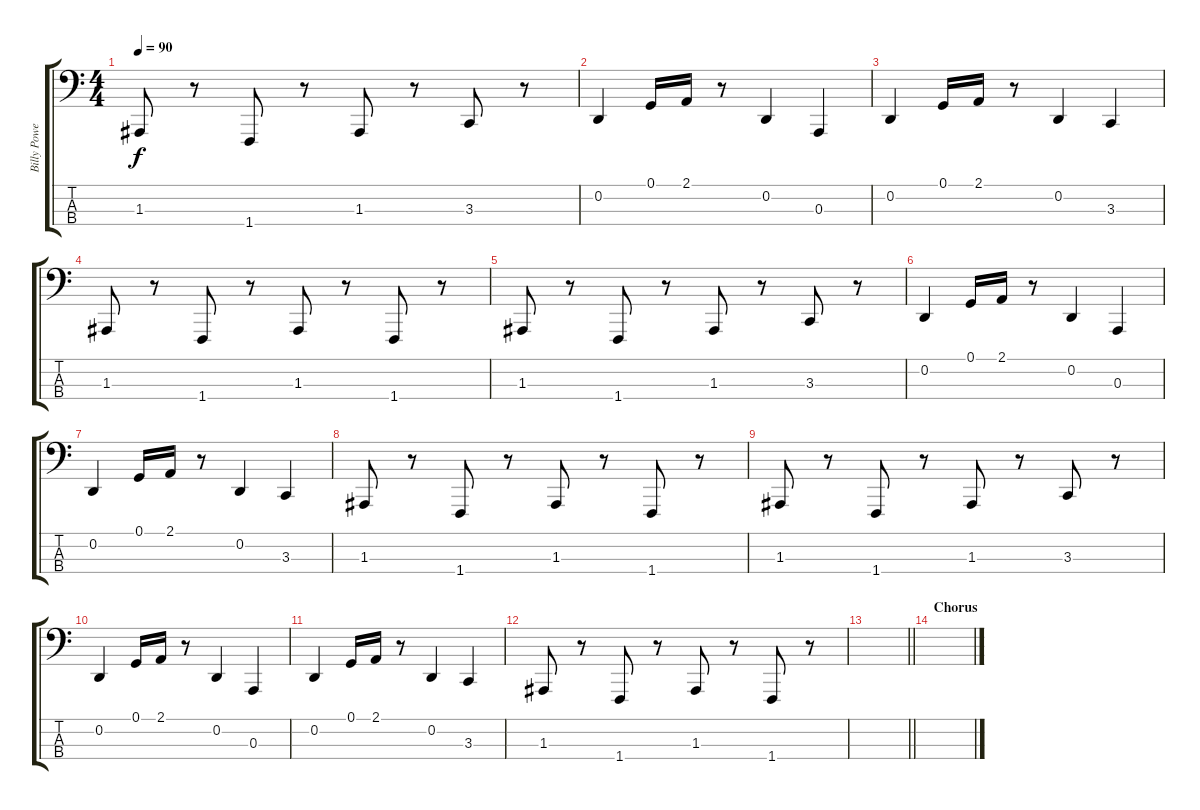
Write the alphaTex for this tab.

\track ("Billy Powell (Piano - Left Hand)" "Billy Powe") {instrument acousticgrandpiano}
\staff {score tabs}
\tuning (G2 D2 A1 E1) {hide}
\ts (4 4)
\tempo 90
\clef f4
\ks c
1.3.8{dy f} r.8 1.4.8 r.8 1.3.8 r.8 3.3.8 r.8 |
0.2.4 0.1.16 2.1.16 r.8 0.2.4 0.3.4 |
0.2.4 0.1.16 2.1.16 r.8 0.2.4 3.3.4 |
1.3.8 r.8 1.4.8 r.8 1.3.8 r.8 1.4.8 r.8 |
1.3.8 r.8 1.4.8 r.8 1.3.8 r.8 3.3.8 r.8 |
0.2.4 0.1.16 2.1.16 r.8 0.2.4 0.3.4 |
0.2.4 0.1.16 2.1.16 r.8 0.2.4 3.3.4 |
1.3.8 r.8 1.4.8 r.8 1.3.8 r.8 1.4.8 r.8 |
1.3.8 r.8 1.4.8 r.8 1.3.8 r.8 3.3.8 r.8 |
0.2.4 0.1.16 2.1.16 r.8 0.2.4 0.3.4 |
0.2.4 0.1.16 2.1.16 r.8 0.2.4 3.3.4 |
1.3.8 r.8 1.4.8 r.8 1.3.8 r.8 1.4.8 r.8 |
\barLineRight lightlight
|
\section ("" "Chorus")
